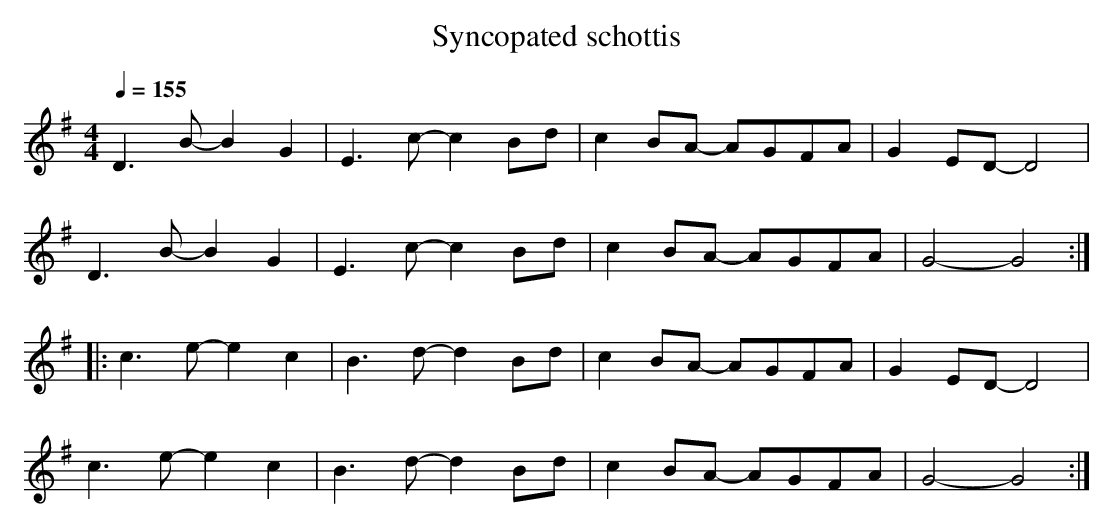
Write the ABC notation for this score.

X:1
T:Syncopated schottis
L:1/8
M:4/4
Q:1/4=155
K:G major
D3B- B2G2|E3c- c2Bd|c2BA- AGFA|G2ED- D4|
D3B- B2G2|E3c- c2Bd|c2BA- AGFA|G4-G4:|
|:c3e- e2c2|B3d- d2Bd|c2BA- AGFA|G2ED- D4|
c3e- e2c2|B3d- d2Bd|c2BA- AGFA|G4-G4:|
